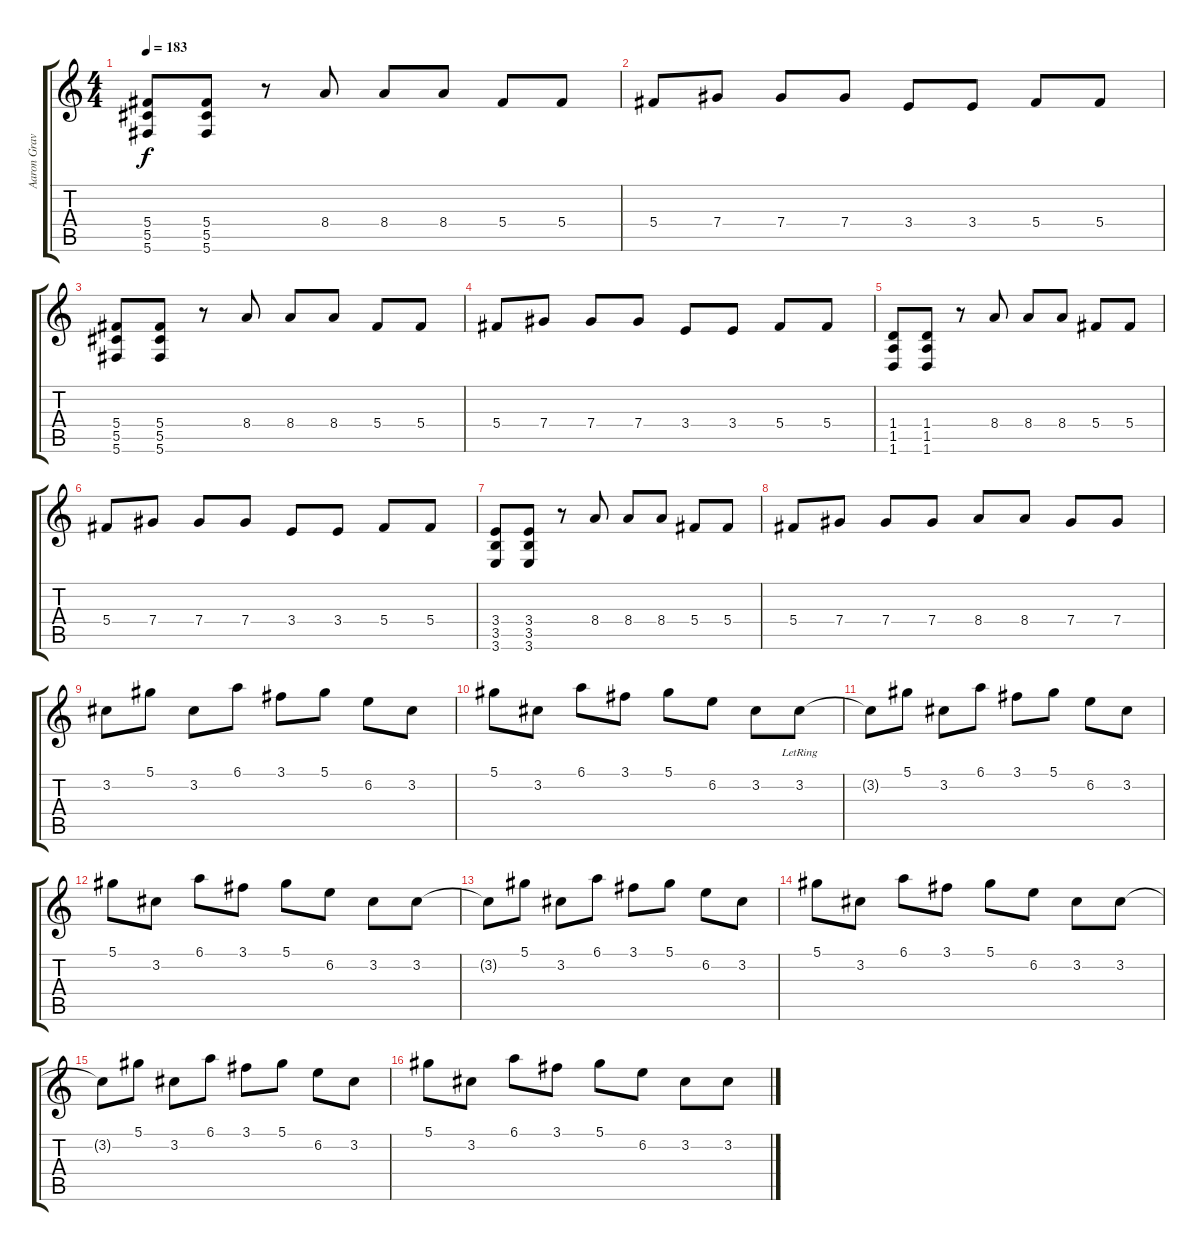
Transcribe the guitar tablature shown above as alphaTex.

\track ("Aaron Graves" "Aaron Grav") {instrument overdrivenguitar}
\staff {score tabs}
\tuning (Eb4 Bb3 Gb3 Db3 Ab2 Db2) {hide}
\ts (4 4)
\tempo 183
\clef g2
\ks c
(5.4 5.5 5.6).8{dy f} (5.4 5.5 5.6).8 r.8 8.4.8 8.4.8 8.4.8 5.4.8 5.4.8 |
5.4.8 7.4.8 7.4.8 7.4.8 3.4.8 3.4.8 5.4.8 5.4.8 |
(5.4 5.5 5.6).8 (5.4 5.5 5.6).8 r.8 8.4.8 8.4.8 8.4.8 5.4.8 5.4.8 |
5.4.8 7.4.8 7.4.8 7.4.8 3.4.8 3.4.8 5.4.8 5.4.8 |
(1.4 1.5 1.6).8 (1.4 1.5 1.6).8 r.8 8.4.8 8.4.8 8.4.8 5.4.8 5.4.8 |
5.4.8 7.4.8 7.4.8 7.4.8 3.4.8 3.4.8 5.4.8 5.4.8 |
(3.4 3.5 3.6).8 (3.4 3.5 3.6).8 r.8 8.4.8 8.4.8 8.4.8 5.4.8 5.4.8 |
5.4.8 7.4.8 7.4.8 7.4.8 8.4.8 8.4.8 7.4.8 7.4.8 |
3.2.8 5.1.8 3.2.8 6.1.8 3.1.8 5.1.8 6.2.8 3.2.8 |
5.1.8 3.2.8 6.1.8 3.1.8 5.1.8 6.2.8 3.2.8 3.2{lr}.8 |
3.2{t}.8 5.1.8 3.2.8 6.1.8 3.1.8 5.1.8 6.2.8 3.2.8 |
5.1.8 3.2.8 6.1.8 3.1.8 5.1.8 6.2.8 3.2.8 3.2.8 |
3.2{t}.8 5.1.8 3.2.8 6.1.8 3.1.8 5.1.8 6.2.8 3.2.8 |
5.1.8 3.2.8 6.1.8 3.1.8 5.1.8 6.2.8 3.2.8 3.2.8 |
3.2{t}.8 5.1.8 3.2.8 6.1.8 3.1.8 5.1.8 6.2.8 3.2.8 |
5.1.8 3.2.8 6.1.8 3.1.8 5.1.8 6.2.8 3.2.8 3.2.8
